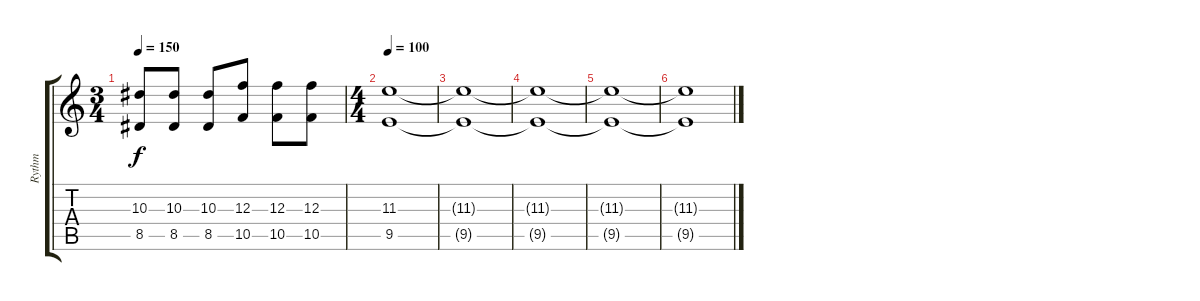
\track ("Rythm" "Rythm") {instrument distortionguitar}
\staff {score tabs}
\tuning (D4 A3 F3 C3 G2 D2) {hide}
\ts (3 4)
\tempo 150
\clef g2
\ks c
(10.3 8.5).8{dy f} (10.3 8.5).8 (10.3 8.5).8 (12.3 10.5).8 (12.3 10.5).8 (12.3 10.5).8 |
\ts (4 4)
\tempo 100
(11.3 9.5).1 |
(11.3{t} 9.5{t}).1 |
(11.3{t} 9.5{t}).1 |
(11.3{t} 9.5{t}).1 |
(11.3{t} 9.5{t}).1
